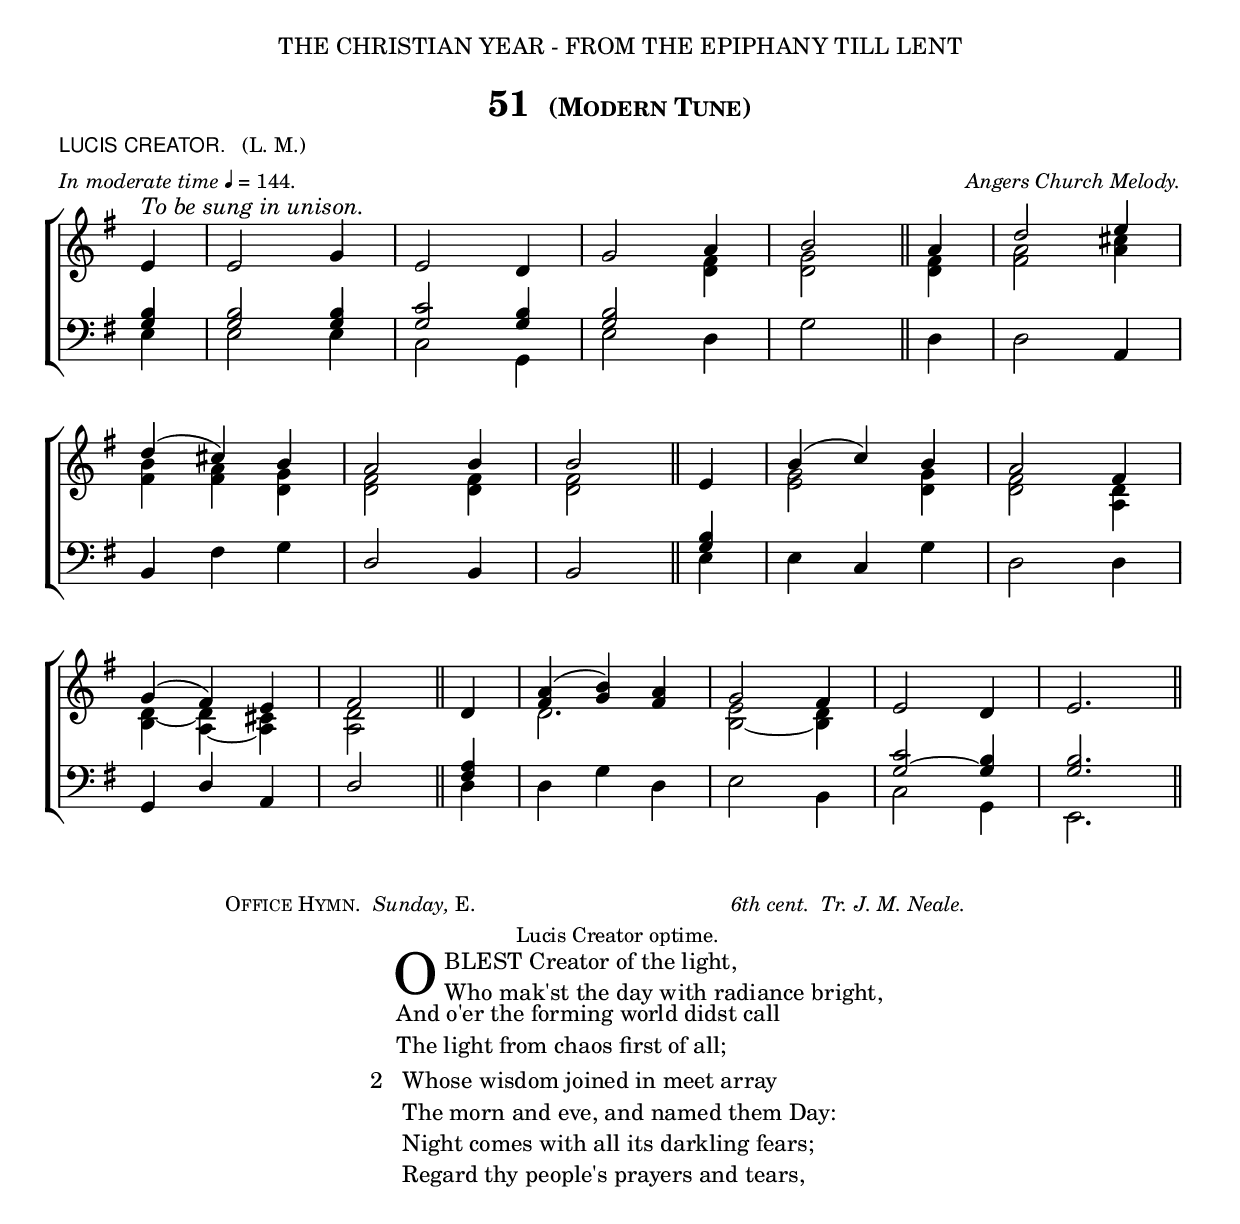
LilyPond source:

%%%109.png
%%%Hymn 51(Modern) Lucis Creator O blest creator of the light
%%%Version 3

\version "2.10"

\header {
  dedication = \markup { \center-align { \line {  "THE CHRISTIAN YEAR - FROM THE EPIPHANY TILL LENT" } 
					       \hspace #1
						} }	
  title = \markup { "51 " \large \smallCaps "(Modern Tune)" }
			       
  arranger = \markup { \small { \italic "Angers Church Melody."} }
  poet = \markup { \small { \sans  "LUCIS CREATOR." \hspace #1 \roman { "(L. M.)"} } }
  meter = \markup { \small { \italic {In moderate time} \fontsize #-5 \general-align #Y #DOWN \note #"4" #1 = 144.} }
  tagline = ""
}

%%%%%%%%%%%%%%%%%%%%%%%%% Macros

%% Macro to push notes rightwards
push = { \once \override Dots #'transparent = ##t
	\once \override NoteColumn #'force-hshift = #0.6 }

%%%%%%%%%%%%%%%%%%%%%%%% End of Macro Definitions
	
global = {
  \time 3/4
  \key e \minor 
  \set Staff.midiInstrument = "church organ"
}

soprano = \relative c' {
  \partial 4 e4^\markup { \italic "To be sung in unison." } | e2 g4 | e2 d4 | g2 a4 | b2 \bar "||" a4 | d2 e4 | \break 
  d4( cis4) b4 | a2 b4 | b2 \bar "||" e,4 | b'4( c4) b4 | a2 fis4 | \break
  g4( fis4) e4 | fis2 \bar "||" d4 | < fis a >4( <g b>4) <fis a>4 | g2 fis4 | e2 d4 | e2. \bar "||" 
}

alto = \relative c' {
  s4 | s2. | s2. | s2 <d fis>4 | <d g>2 \bar "||" <d fis>4 | < fis a >2 <a cis>4 | 
  <fis b>4 < fis a >4 <d g>4 | <d fis>2 < d fis >4 | <d fis>2 \bar "||" s4 | < e g >2 <d g>4 | <d fis>2 < a d >4 |
  < b d ~ >4 < a ~ d >4 < a cis >4 | <a d>2 \bar "||" s4 | d2. | < b ~ e >2 <b d>4 | s2. | s2. \bar "||" 
}

tenor = \relative c { \clef bass
  <g' b>4 | <g b>2 <g b>4 | < g c >2 <g b>4 | <g b>2 s4 | s2 \bar "||" s4 | s2. | 
  s2. | s2. | s2 \bar "||" <g b>4 | s2. | s2. | 
  s2. | s2 \bar "||" <fis a>4 | s2. | s2. | < g ~ c >2 <g b>4 | < g b >2. \bar "||" 
}

bass = \relative c { \clef bass
  e4 | e2 e4 | c2 g4 | e'2 d4 | g2 \bar "||" d4 | d2 \stemUp a4 | 
  b4 \stemDown fis'4 g4 | \stemUp d2 b4 | b2 \bar "||" \stemDown e4 | e4 \stemUp c4 \stemDown g'4 | d2 d4 | 
  \stemUp g,4 d'4 a4 | d2 \bar "||" \stemDown d4 | d4 g4 d4 | e2 b4 | c2 g4 | e2. \bar "||"  
}

#(ly:set-option 'point-and-click #f)

\paper {
  #(set-paper-size "a4")
%  annotate-spacing = ##t
  print-page-number = ##f
  ragged-last-bottom = ##t
  ragged-bottom = ##t
}

\book{

\score{
\new ChoirStaff	
 <<

	\context Staff = upper << 
	\context Voice = sopranos { \voiceOne \global \soprano }
	\context Voice = altos    {\voiceTwo \global \alto }
	                       >>
	\context Staff = lower <<
	\context Voice = tenors { \voiceOne \global \tenor }
	\context Voice = basses { \voiceTwo \global \bass }
			        >> 
 >>
\layout {
		indent=0
%		\context { \Score timing = ##f }
		\context { \Score \remove "Bar_number_engraver" }
		\context { \Staff \remove "Time_signature_engraver" }
		\context { \Score \remove "Mark_engraver"  }
                \context { \Staff \consists "Mark_engraver"  }
	}

\midi { 
   \context { \Score tempoWholesPerMinute = #(ly:make-moment 144 4) }
       }	
} %%% score bracket


%%% Beginning of lyrics block

\markup {
	\column {
		\line { \small { \hspace #16 \smallCaps "Office Hymn." \italic " Sunday," "E." \hspace #24 \italic "6th cent.  Tr. J. M. Neale."  } }  
	        \line { \small { \hspace #44 "Lucis Creator optime."} }
} }


\markup { \hspace #30 %% add space here as necc. to center the entire block of lyrics
          \column { %% whole block of lyrics goes into one super column with sub-columns as necessary
	              \column { %% column for verse 1, a column of 2 lines  
	                  \line { \hspace #2.2 \column { \lower #2.4 \fontsize #8 "O" }   %%Drop Cap goes here
				  \hspace #-1.2    %% adjust this if other letters are too far from Drop Cap
				  \column  { \raise #0.0 "  BLEST Creator of the light,"  
			                                 "  Who mak'st the day with radiance bright," 
			                }}          
	                  \line {  \hspace #2.5  %%adjust hspace until this line left edge is flush with Drop Cap
				   \lower  #1.56  %%adjust this until the line spacing looks right
				   \column {   
					   "And o'er the forming world didst call"
					   "The light from chaos first of all;"
			  		}}
			           } %% finish verse 1	
				   
		    \hspace #1  % adds vertical spacing between verses   
		    \line { "2  "
		    \column {	     
			    "Whose wisdom joined in meet array"
			    "The morn and eve, and named them Day:"
			    "Night comes with all its darkling fears;"
			    "Regard thy people's prayers and tears,"
			}}
		} %% end of super column  
} %% end of markup	  
			
%%second page
%%fake score block to occupy space and force a pagebreak.  Can't think of a better way of doing this.

\score{
	{s4 }
\header { breakbefore = ##f piece = ##f opus = ##f tagline = ##f }
\layout{	
	\context { \Staff
		\remove Time_signature_engraver
		\remove Key_engraver
		\remove Clef_engraver
		\remove Staff_symbol_engraver
}}}

%%% Continuation of lyrics

\markup { \hspace #30  %% add space here as necc. to center the entire block of lyrics
          \column {  %% whole block of lyrics goes into one super column with sub-columns as necessary
		  \line { "3  "
		    \column {	     
			    "Lest, sunk in sin, and whelm'd with strife,"
			    "They lose the gift of endless life;"
			    "While thinking but the thoughts of time,"
			    "They weave new chains of woe and crime."
			}}
		  \hspace #1  % adds vertical spacing between verses  
		  \line { "4  "
		    \column {	     
			    "But grant them grace that they may strain"
			    "The heavenly gate and prize to gain:"
			    "Each harmful lure aside to cast,"
			    "And purge away each error past."
			}}
		 \hspace #1  % adds vertical spacing between verses  		    
           	 \line { "5. "
		   \column {	     
			   "O Father, that we ask be done,"
			   "Through Jesus Christ, thine only Son;"
			   "Who, with the Holy Ghost and thee,"
			   "Doth live and reign eternally.     Amen."
			}}
	  } %% end of super column
} %% lyric markup bracket


%%% Amen score block
\score{
  \new ChoirStaff
   <<
        \context Staff = upper \with { fontSize = #-3  \override StaffSymbol #'staff-space = #(magstep -2) }  
	                      << 
	\context Voice = "sopranos" { \relative c' { \clef treble \global \voiceOne e2 ( fis2 e2 d2 e2 ) e1  \bar "||" }}
	\context Voice = "altos"    { \relative c' {  \clef treble \global \voiceTwo s1. s1 s1 \bar "||" }}
	                      >>
	
	\context Lyrics \lyricsto "sopranos" {	\override LyricText #'font-size = #-1 "A       -       -       -" men. }	      
	%\context Lyrics \lyricmode { \override LyricText #'font-size = #-1 "A"2 "-"2 "-"2 "-"2 "-"2 "men."2 }
	
	\context Staff = lower \with { fontSize = #-3  \override StaffSymbol #'staff-space = #(magstep -2) }  
	                       <<
	\context Voice = "tenors" { \relative c { \clef bass \global \voiceThree  < g' c >2 < b d >2 < g c >2 \push < g b >1 < g b >1 \bar "||" }}
	\context Voice = "basses" { \relative c { \clef bass \global \voiceFour   c2 b2 c2 g2 e2 e1 \bar "||" }}
			        >> 
  >>			      
\header { breakbefore = ##f piece = " " opus = " " }
\layout { 
	\context { \Score timing = ##f }
	ragged-right = ##t
	indent = 13\cm
	\context { \Staff \remove Time_signature_engraver }
       }
       
%%% Amen midi       
\midi { \context { \Score tempoWholesPerMinute = #(ly:make-moment 144 4) }}  
       
}  

} %%book bracket